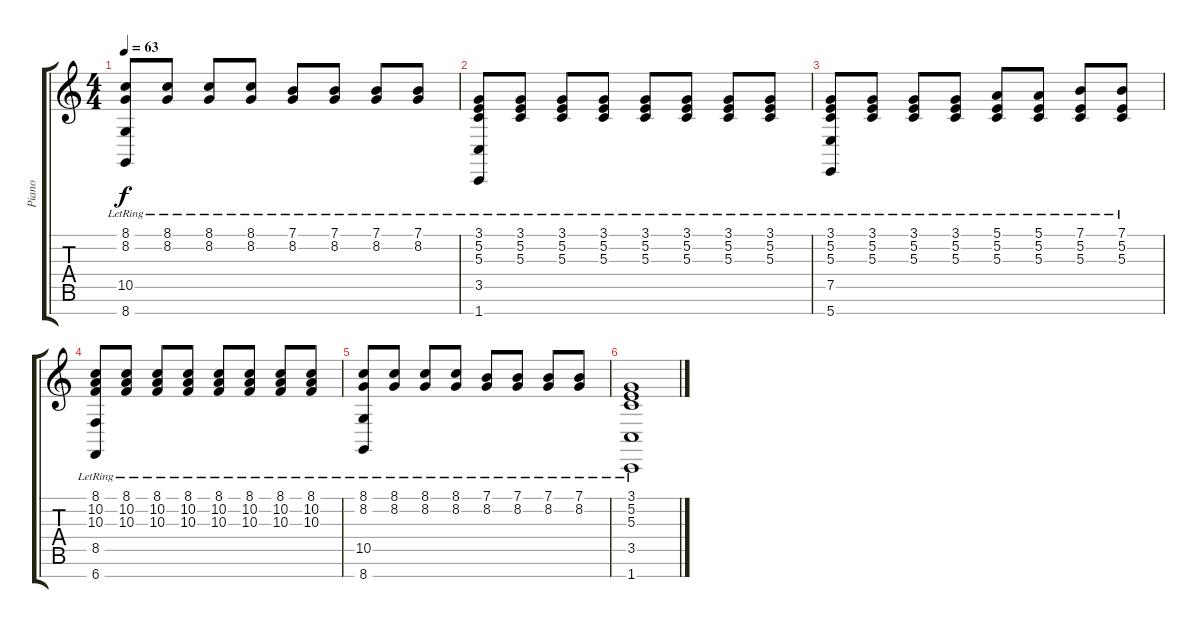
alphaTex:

\track ("Piano" "Piano") {instrument brightacousticpiano}
\staff {score tabs}
\tuning (E4 B3 G3 D3 A2 E2 B1) {hide}
\ts (4 4)
\tempo 63
\clef g2
\ks c
(8.1{lr} 8.2{lr} 10.5{lr} 8.7{lr}).8{dy f} (8.1{lr} 8.2{lr}).8 (8.1{lr} 8.2{lr}).8 (8.1{lr} 8.2{lr}).8 (7.1{lr} 8.2{lr}).8 (7.1{lr} 8.2{lr}).8 (7.1{lr} 8.2{lr}).8 (7.1{lr} 8.2{lr}).8 |
(3.1{lr} 5.2{lr} 5.3{lr} 3.5{lr} 1.7{lr}).8 (3.1{lr} 5.2{lr} 5.3{lr}).8 (3.1{lr} 5.2{lr} 5.3{lr}).8 (3.1{lr} 5.2{lr} 5.3{lr}).8 (3.1{lr} 5.2{lr} 5.3{lr}).8 (3.1{lr} 5.2{lr} 5.3{lr}).8 (3.1{lr} 5.2{lr} 5.3{lr}).8 (3.1{lr} 5.2{lr} 5.3{lr}).8 |
(3.1{lr} 5.2{lr} 5.3{lr} 7.5{lr} 5.7{lr}).8 (3.1{lr} 5.2{lr} 5.3{lr}).8 (3.1{lr} 5.2{lr} 5.3{lr}).8 (3.1{lr} 5.2{lr} 5.3{lr}).8 (5.1{lr} 5.2{lr} 5.3{lr}).8 (5.1{lr} 5.2{lr} 5.3{lr}).8 (7.1{lr} 5.2{lr} 5.3{lr}).8 (7.1{lr} 5.2{lr} 5.3{lr}).8 |
(8.1{lr} 10.2{lr} 10.3{lr} 8.5{lr} 6.7{lr}).8 (8.1{lr} 10.2{lr} 10.3{lr}).8 (8.1{lr} 10.2{lr} 10.3{lr}).8 (8.1{lr} 10.2{lr} 10.3{lr}).8 (8.1{lr} 10.2{lr} 10.3{lr}).8 (8.1{lr} 10.2{lr} 10.3{lr}).8 (8.1{lr} 10.2{lr} 10.3{lr}).8 (8.1{lr} 10.2{lr} 10.3{lr}).8 |
(8.1{lr} 8.2{lr} 10.5{lr} 8.7{lr}).8 (8.1{lr} 8.2{lr}).8 (8.1{lr} 8.2{lr}).8 (8.1{lr} 8.2{lr}).8 (7.1{lr} 8.2{lr}).8 (7.1{lr} 8.2{lr}).8 (7.1{lr} 8.2{lr}).8 (7.1{lr} 8.2{lr}).8 |
(3.1{lr} 5.2{lr} 5.3{lr} 3.5{lr} 1.7{lr}).1
